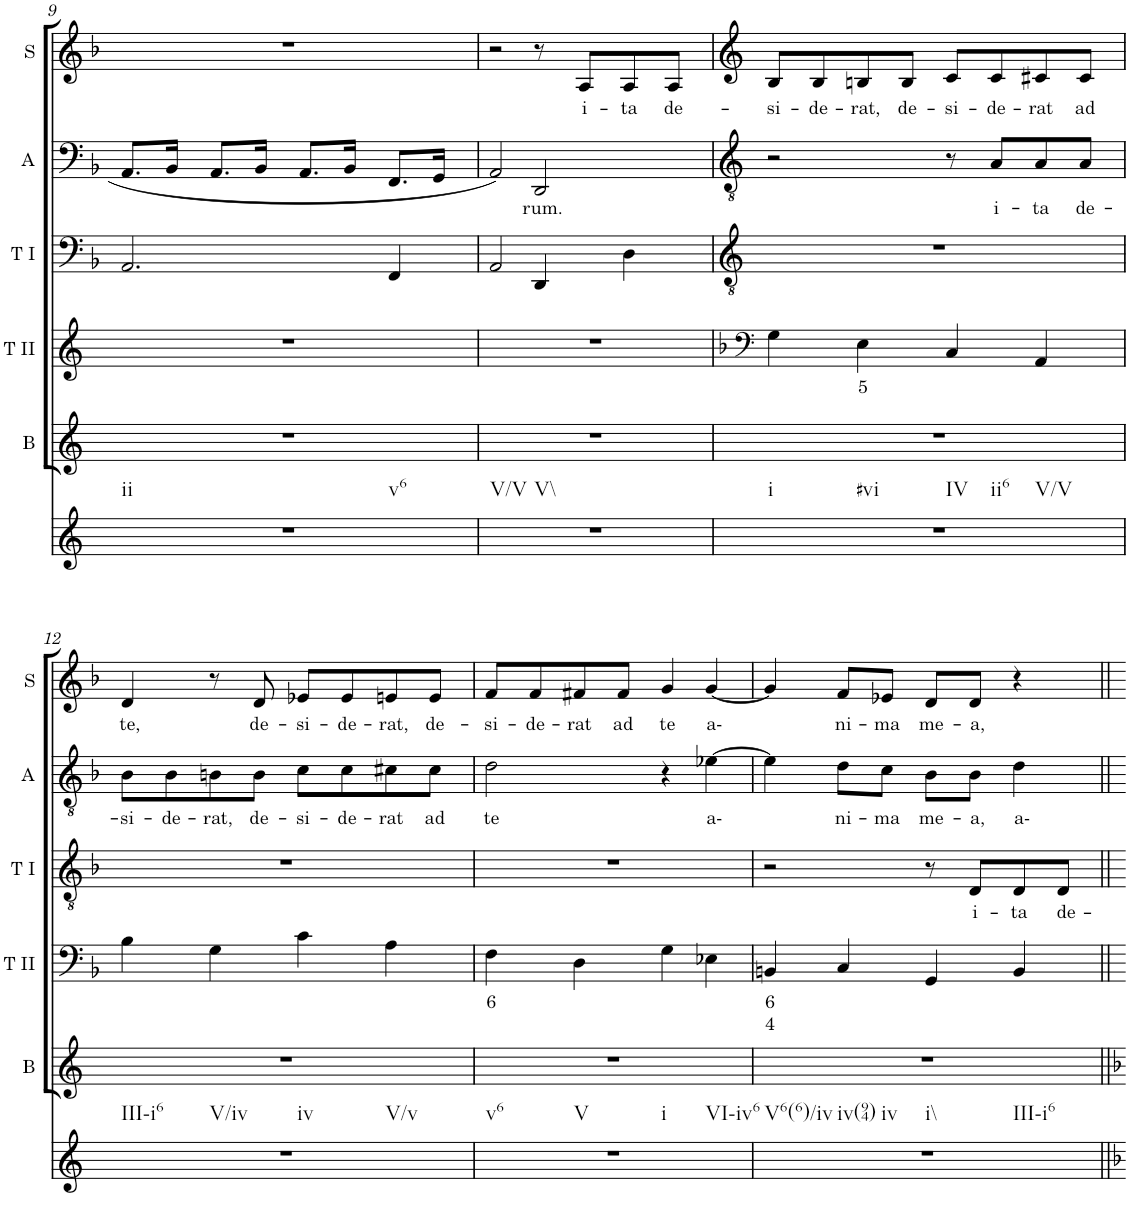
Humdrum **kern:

**kern	**kern	**kern	**text	**text	**kern	**text	**kern	**text	**kern	**text
*part6	*part5	*part4	*part4	*part4	*part3	*part3	*part2	*part2	*part1	*part1
*staff6	*staff5	*staff4	*staff4	*staff4	*staff3	*staff3	*staff2	*staff2	*staff1	*staff1
*I"Continuo	*I"Bass	*I"Tenor II	*	*	*I"Tenor I	*	*I"Alto	*	*I"Soprano	*
*	*I'B	*I'T II	*	*	*I'T I	*	*I'A	*	*I'S	*
!!LO:PB:g=z
*clefG2	*clefG2	*clefG2	*	*	*clefF4	*	*clefF4	*	*clefF4	*
*k[]	*k[]	*k[]	*	*	*k[b-]	*	*k[b-]	*	*k[b-]	*
*	*	*	*	*	*	*	*M4/4	*	*M4/4	*
=9	=9	=9	=9	=9	=9	=9	=9	=9	=9	=9
!LO:TX:b:t=ii	!	!	!	!	!	!	!	!	!	!
!LO:TX:b:t=v6	!	!	!	!	!	!	!	!	!	!
1r	1r	1r	.	.	2.AA/	.	8.AA/L	.	1r	.
.	.	.	.	.	.	.	16BB-/Jk	.	.	.
.	.	.	.	.	.	.	8.AA/L	.	.	.
.	.	.	.	.	.	.	16BB-/Jk	.	.	.
.	.	.	.	.	.	.	8.AA/L	.	.	.
.	.	.	.	.	.	.	16BB-/Jk	.	.	.
.	.	.	.	.	4FF/	.	8.FF/L	.	.	.
.	.	.	.	.	.	.	16GG/Jk	.	.	.
=10	=10	=10	=10	=10	=10	=10	=10	=10	=10	=10
!LO:TX:b:t=V/V	!	!	!	!	!	!	!	!	!	!
!LO:TX:b:t=V\\	!	!	!	!	!	!	!	!	!	!
1r	1r	1r	.	.	2AA/	.	2AA/	.	2r	.
!	!	!	!	!	!	!	!	!LO:LY:b	!	!
.	.	.	.	.	4DD/	.	2DD/	rum.	8r	.
!	!	!	!	!	!	!	!	!	!	!LO:LY:b
.	.	.	.	.	.	.	.	.	8A/L	i-
!	!	!	!	!	!	!	!	!	!	!LO:LY:b
.	.	.	.	.	4D\	.	.	.	8A/	ta
!	!	!	!	!	!	!	!	!	!	!LO:LY:b
.	.	.	.	.	.	.	.	.	8A/J	de-
=11	=11	=11	=11	=11	=11	=11	=11	=11	=11	=11
*	*	*clefF4	*	*	*	*	*	*	*	*
*	*	*k[b-]	*	*	*	*	*	*	*	*
!LO:TX:b:t=i	!	!	!	!	!	!	!	!	!	!
!LO:TX:b:t=#vi	!	!	!	!	!	!	!	!	!	!
!LO:TX:b:t=IV	!	!	!	!	!	!	!	!	!	!
!LO:TX:b:t=ii6	!	!	!	!	!	!	!	!	!	!
!LO:TX:b:t=V/V	!	!	!	!	!	!	!	!	!	!
!	!	!	!	!	!	!	!	!	!	!LO:LY:b
1r	1r	4G\	.	.	1r	.	2r	.	8B-/L	si-
!	!	!	!	!	!	!	!	!	!	!LO:LY:b
.	.	.	.	.	.	.	.	.	8B-/	de-
!	!	!	!LO:LY:b	!	!	!	!	!	!	!LO:LY:b
.	.	4E\	5	.	.	.	.	.	8Bn/	rat,
!	!	!	!	!	!	!	!	!	!	!LO:LY:b
.	.	.	.	.	.	.	.	.	8B/J	de-
!	!	!	!	!	!	!	!	!	!	!LO:LY:b
.	.	4C/	.	.	.	.	8r	.	8c/L	si-
!	!	!	!	!	!	!	!	!LO:LY:b	!	!LO:LY:b
.	.	.	.	.	.	.	8A/L	i-	8c/	de-
!	!	!	!	!	!	!	!	!LO:LY:b	!	!LO:LY:b
.	.	4AA/	.	.	.	.	8A/	ta	8c#X/	rat
!	!	!	!	!	!	!	!	!LO:LY:b	!	!LO:LY:b
.	.	.	.	.	.	.	8A/J	de-	8c#/J	ad
!!LO:LB:g=z
=12	=12	=12	=12	=12	=12	=12	=12	=12	=12	=12
!LO:TX:b:t=III-i6	!	!	!	!	!	!	!	!	!	!
!LO:TX:b:t=V/iv	!	!	!	!	!	!	!	!	!	!
!LO:TX:b:t=iv	!	!	!	!	!	!	!	!	!	!
!LO:TX:b:t=V/v	!	!	!	!	!	!	!	!	!	!
!	!	!	!	!	!	!	!	!LO:LY:b	!	!LO:LY:b
1r	1r	4B-\	.	.	1r	.	8B-\L	si-	4d/	te,
!	!	!	!	!	!	!	!	!LO:LY:b	!	!
.	.	.	.	.	.	.	8B-\	de-	.	.
!	!	!	!	!	!	!	!	!LO:LY:b	!	!
.	.	4G\	.	.	.	.	8Bn\	rat,	8r	.
!	!	!	!	!	!	!	!	!LO:LY:b	!	!LO:LY:b
.	.	.	.	.	.	.	8B\J	de-	8d/	de-
!	!	!	!	!	!	!	!	!LO:LY:b	!	!LO:LY:b
.	.	4c\	.	.	.	.	8c\L	si-	8e-X/L	si-
!	!	!	!	!	!	!	!	!LO:LY:b	!	!LO:LY:b
.	.	.	.	.	.	.	8c\	de-	8e-/	de-
!	!	!	!	!	!	!	!	!LO:LY:b	!	!LO:LY:b
.	.	4A\	.	.	.	.	8c#X\	rat	8en/	rat,
!	!	!	!	!	!	!	!	!LO:LY:b	!	!LO:LY:b
.	.	.	.	.	.	.	8c#\J	ad	8e/J	de-
=13	=13	=13	=13	=13	=13	=13	=13	=13	=13	=13
!LO:TX:b:t=v6	!	!	!	!	!	!	!	!	!	!
!LO:TX:b:t=V	!	!	!	!	!	!	!	!	!	!
!LO:TX:b:t=i	!	!	!	!	!	!	!	!	!	!
!LO:TX:b:t=VI-iv6	!	!	!	!	!	!	!	!	!	!
!	!	!	!LO:LY:b	!	!	!	!	!LO:LY:b	!	!LO:LY:b
1r	1r	4F\	6	.	1r	.	2d\	te	8f/L	si-
!	!	!	!	!	!	!	!	!	!	!LO:LY:b
.	.	.	.	.	.	.	.	.	8f/	de-
!	!	!	!	!	!	!	!	!	!	!LO:LY:b
.	.	4D\	.	.	.	.	.	.	8f#X/	rat
!	!	!	!	!	!	!	!	!	!	!LO:LY:b
.	.	.	.	.	.	.	.	.	8f#/J	ad
!	!	!	!	!	!	!	!	!	!	!LO:LY:b
.	.	4G\	.	.	.	.	4r	.	4g/	te
!	!	!	!	!	!	!	!	!LO:LY:b	!	!LO:LY:b
.	.	4E-X\	.	.	.	.	[4e-X\	a-	[4g/	a-
=14	=14	=14	=14	=14	=14	=14	=14	=14	=14	=14
!LO:TX:b:t=V6(6)/iv	!	!	!	!	!	!	!	!	!	!
!LO:TX:b:t=iv(94)	!	!	!	!	!	!	!	!	!	!
!LO:TX:b:t=iv	!	!	!	!	!	!	!	!	!	!
!LO:TX:b:t=i\\	!	!	!	!	!	!	!	!	!	!
!LO:TX:b:t=III-i6	!	!	!	!	!	!	!	!	!	!
!	!	!	!LO:LY:b	!LO:LY:b	!	!	!	!	!	!
1r	1r	4BBn/	6	4	2r	.	4e-\]	.	4g/]	.
!	!	!	!	!	!	!	!	!LO:LY:b	!	!LO:LY:b
.	.	4C/	.	.	.	.	8d\L	ni-	8f/L	ni-
!	!	!	!	!	!	!	!	!LO:LY:b	!	!LO:LY:b
.	.	.	.	.	.	.	8c\J	ma	8e-X/J	ma
!	!	!	!	!	!	!	!	!LO:LY:b	!	!LO:LY:b
.	.	4GG/	.	.	8r	.	8B-\L	me-	8d/L	me-
!	!	!	!	!	!	!LO:LY:b	!	!LO:LY:b	!	!LO:LY:b
.	.	.	.	.	8D/L	i-	8B-\J	a,	8d/J	a,
!	!	!	!	!	!	!LO:LY:b	!	!LO:LY:b	!	!
.	.	4BB/	.	.	8D/	ta	4d\	a-	4r	.
!	!	!	!	!	!	!LO:LY:b	!	!	!	!
.	.	.	.	.	8D/J	de-	.	.	.	.
=||	=||	=||	=||	=||	=||	=||	=||	=||	=||	=||
*-	*-	*-	*-	*-	*-	*-	*-	*-	*-	*-
